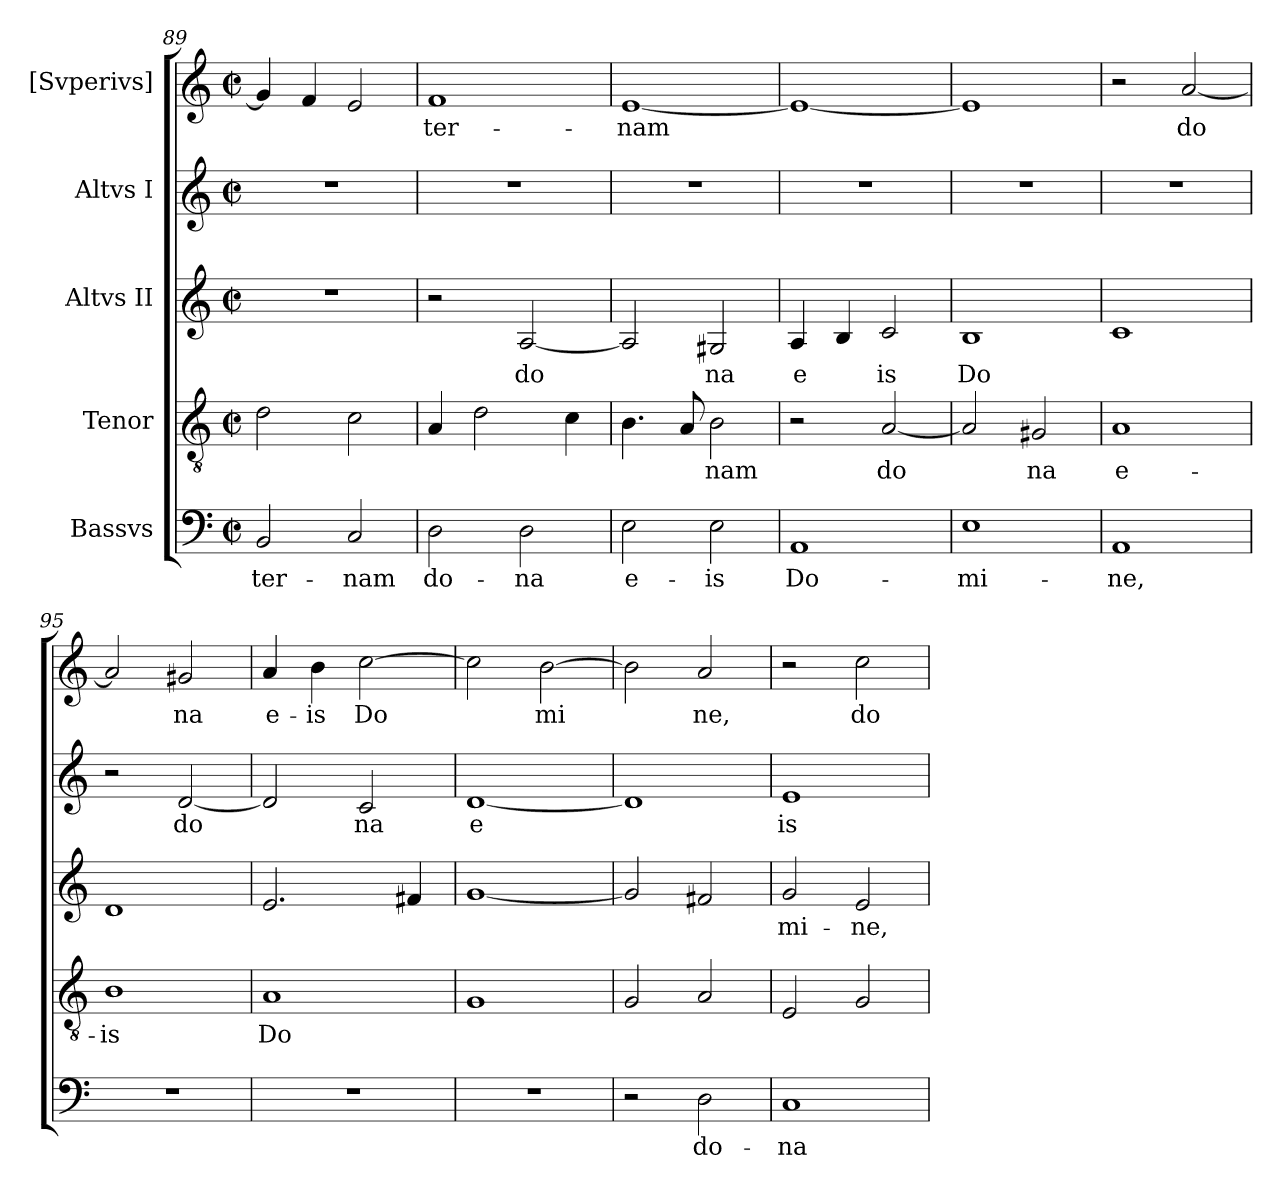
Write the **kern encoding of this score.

**kern	**text	**kern	**text	**kern	**text	**kern	**text	**kern	**text
*part5	*part5	*part4	*part4	*part3	*part3	*part2	*part2	*part1	*part1
*staff5	*staff5	*staff4	*staff4	*staff3	*staff3	*staff2	*staff2	*staff1	*staff1
*I"Bassvs	*	*I"Tenor	*	*I"Altvs II	*	*I"Altvs I	*	*I"[Svperivs]	*
*clefF4	*	*clefGv2	*	*clefG2	*	*clefG2	*	*clefG2	*
*k[]	*	*k[]	*	*k[]	*	*k[]	*	*k[]	*
*C:	*	*C:	*	*C:	*	*C:	*	*C:	*
*M2/2	*	*M2/2	*	*M2/2	*	*M2/2	*	*M2/2	*
*met(c|)	*	*met(c|)	*	*met(c|)	*	*met(c|)	*	*met(c|)	*
=89	=89	=89	=89	=89	=89	=89	=89	=89	=89
!	!LO:LY:b:cj	!	!LO:LY:b:cj	!	!	!	!	!	!LO:LY:b:cj
2BB/	-ter-	2d\	--	1r	.	1r	.	4g/]	--
!	!	!	!	!	!	!	!	!	!LO:LY:b:cj
.	.	.	.	.	.	.	.	4f/	--
!	!LO:LY:b:cj	!	!LO:LY:b:cj	!	!	!	!	!	!LO:LY:b:cj
2C/	-nam	2c\	--	.	.	.	.	2e/	--
=90	=90	=90	=90	=90	=90	=90	=90	=90	=90
!	!LO:LY:b:cj	!	!LO:LY:b:cj	!	!	!	!	!	!LO:LY:b:cj
2D\	do-	4A/	--	2r	.	1r	.	1f	-ter-
!	!	!	!LO:LY:b:cj	!	!	!	!	!	!
.	.	2d\	--	.	.	.	.	.	.
!	!LO:LY:b:cj	!	!	!	!LO:LY:b:cj	!	!	!	!
2D\	-na	.	.	[<2A/	do-	.	.	.	.
!	!	!	!LO:LY:b:cj	!	!	!	!	!	!
.	.	4c\	--	.	.	.	.	.	.
=91	=91	=91	=91	=91	=91	=91	=91	=91	=91
!	!LO:LY:b:cj	!	!LO:LY:b:cj	!	!LO:LY:b:cj	!	!	!	!LO:LY:b:cj
2E\	e-	4.B\	--	2A/]	--	1r	.	[<1e	-nam
!	!	!	!LO:LY:b:cj	!	!	!	!	!	!
.	.	8A/	--	.	.	.	.	.	.
!	!LO:LY:b:cj	!	!LO:LY:b:cj	!	!LO:LY:b:cj	!	!	!	!
2E\	-is	2B\	-nam	2G#/	-na	.	.	.	.
=92	=92	=92	=92	=92	=92	=92	=92	=92	=92
!	!LO:LY:b:cj	!	!	!	!LO:LY:b:cj	!	!	!	!LO:LY:b:cj
1AA	Do-	2r	.	4A/	e-	1r	.	1e_<	.
!	!	!	!	!	!LO:LY:b:cj	!	!	!	!
.	.	.	.	4B/	--	.	.	.	.
!	!	!	!LO:LY:b:cj	!	!LO:LY:b:cj	!	!	!	!
.	.	[<2A/	do-	2c/	-is	.	.	.	.
=93	=93	=93	=93	=93	=93	=93	=93	=93	=93
!	!LO:LY:b:cj	!	!LO:LY:b:cj	!	!LO:LY:b:cj	!	!	!	!LO:LY:b:cj
1E	-mi-	2A/]	--	1B	Do-	1r	.	1e]	.
!	!	!	!LO:LY:b:cj	!	!	!	!	!	!
.	.	2G#/	-na	.	.	.	.	.	.
!!LO:LB:g=z
=94	=94	=94	=94	=94	=94	=94	=94	=94	=94
!	!LO:LY:b:cj	!	!LO:LY:b:cj	!	!LO:LY:b:cj	!	!	!	!
1AA	-ne,	1A	e-	1c	--	1r	.	2r	.
!	!	!	!	!	!	!	!	!	!LO:LY:b:cj
.	.	.	.	.	.	.	.	[<2a/	do-
=95	=95	=95	=95	=95	=95	=95	=95	=95	=95
!	!	!	!LO:LY:b:cj	!	!LO:LY:b:cj	!	!	!	!LO:LY:b:cj
1r	.	1B	-is	1d	--	2r	.	2a/]	--
!	!	!	!	!	!	!	!LO:LY:b:cj	!	!LO:LY:b:cj
.	.	.	.	.	.	[<2d/	do-	2g#/	-na
=96	=96	=96	=96	=96	=96	=96	=96	=96	=96
!	!	!	!LO:LY:b:cj	!	!LO:LY:b:cj	!	!LO:LY:b:cj	!	!LO:LY:b:cj
1r	.	1A	Do-	2.e/	--	2d/]	--	4a/	e-
!	!	!	!	!	!	!	!	!	!LO:LY:b:cj
.	.	.	.	.	.	.	.	4b\	-is
!	!	!	!	!	!	!	!LO:LY:b:cj	!	!LO:LY:b:cj
.	.	.	.	.	.	2c/	-na	[>2cc\	Do-
!	!	!	!	!	!LO:LY:b:cj	!	!	!	!
.	.	.	.	4f#/	--	.	.	.	.
=97	=97	=97	=97	=97	=97	=97	=97	=97	=97
!	!	!	!LO:LY:b:cj	!	!LO:LY:b:cj	!	!LO:LY:b:cj	!	!LO:LY:b:cj
1r	.	1G	--	[<1g	--	[<1d	e-	2cc\]	--
!	!	!	!	!	!	!	!	!	!LO:LY:b:cj
.	.	.	.	.	.	.	.	[>2b\	-mi-
=98	=98	=98	=98	=98	=98	=98	=98	=98	=98
!	!	!	!LO:LY:b:cj	!	!LO:LY:b:cj	!	!LO:LY:b:cj	!	!LO:LY:b:cj
2r	.	2G/	--	2g/]	--	1d]	--	2b\]	--
!	!LO:LY:b:cj	!	!LO:LY:b:cj	!	!LO:LY:b:cj	!	!	!	!LO:LY:b:cj
2D\	do-	2A/	--	2f#/	--	.	.	2a/	-ne,
=99	=99	=99	=99	=99	=99	=99	=99	=99	=99
!	!LO:LY:b:cj	!	!LO:LY:b:cj	!	!LO:LY:b:cj	!	!LO:LY:b:cj	!	!
1C	-na	2E/	--	2g/	-mi-	1e	-is	2r	.
!	!	!	!LO:LY:b:cj	!	!LO:LY:b:cj	!	!	!	!LO:LY:b:cj
.	.	2G/	--	2e/	-ne,	.	.	2cc\	do-
=	=	=	=	=	=	=	=	=	=
*-	*-	*-	*-	*-	*-	*-	*-	*-	*-
